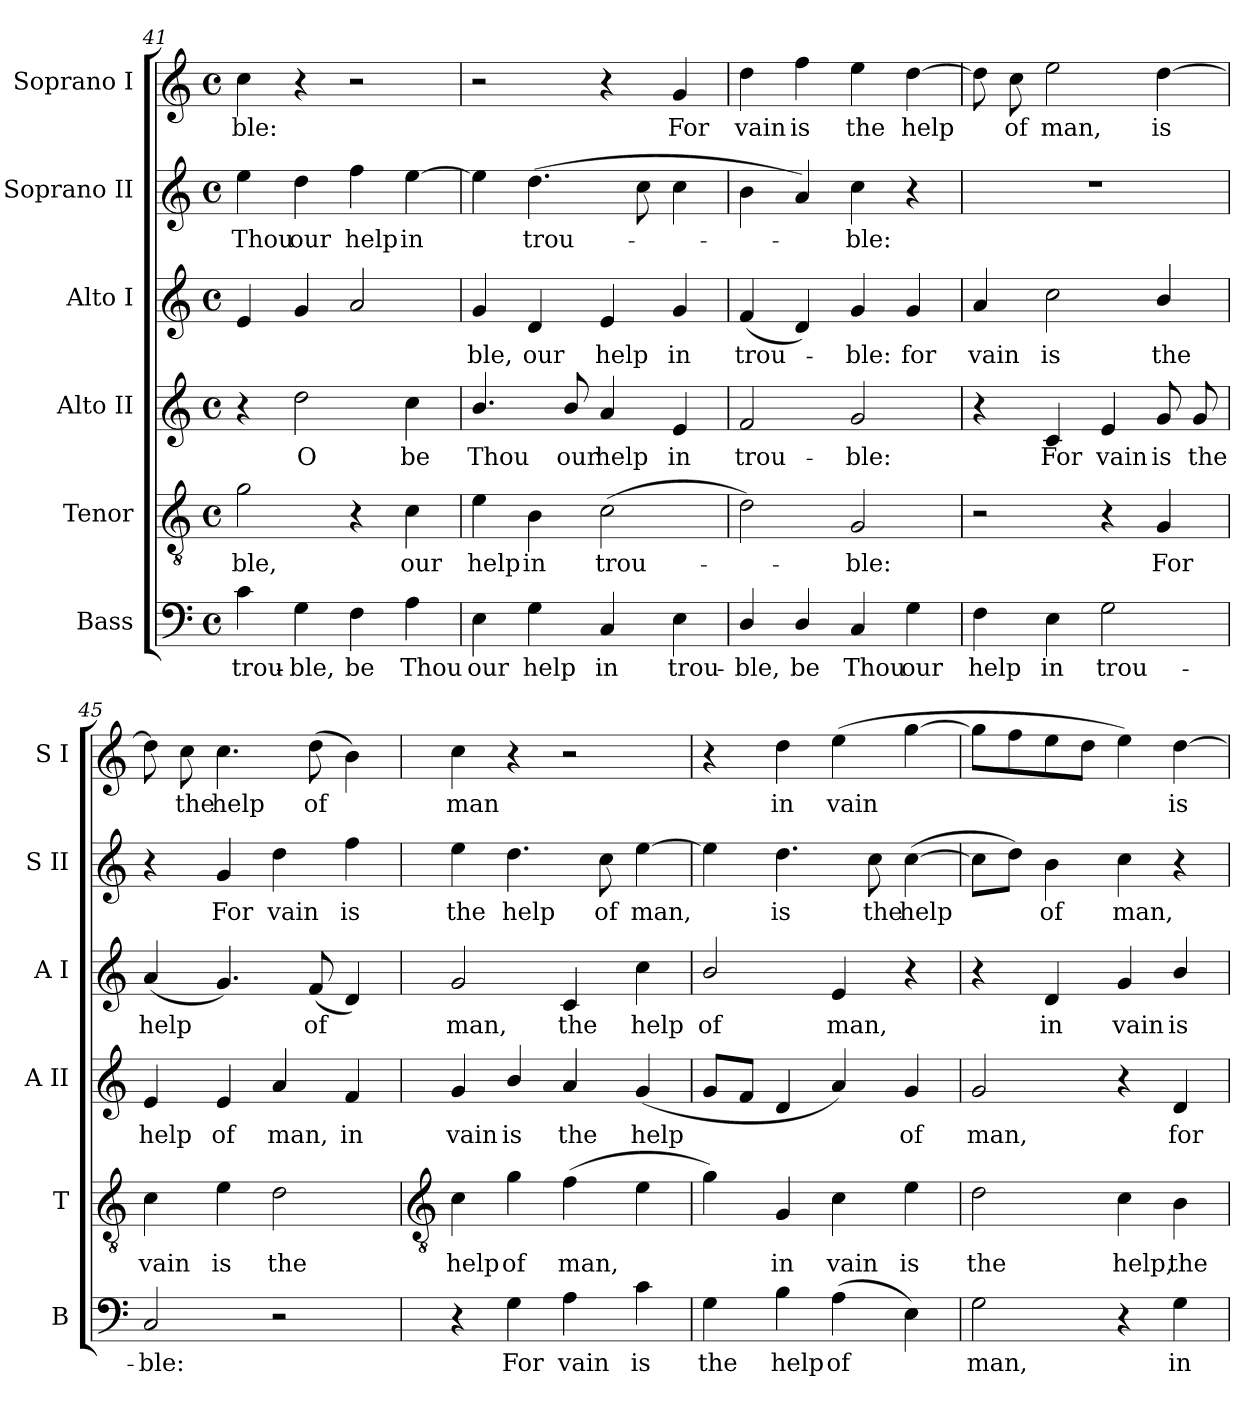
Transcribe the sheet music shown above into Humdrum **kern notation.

**kern	**text	**kern	**text	**kern	**text	**kern	**text	**kern	**text	**kern	**text
*part6	*part6	*part5	*part5	*part4	*part4	*part3	*part3	*part2	*part2	*part1	*part1
*staff6	*staff6	*staff5	*staff5	*staff4	*staff4	*staff3	*staff3	*staff2	*staff2	*staff1	*staff1
*I"Bass	*	*I"Tenor	*	*I"Alto II	*	*I"Alto I	*	*I"Soprano II	*	*I"Soprano I	*
*I'B	*	*I'T	*	*I'A II	*	*I'A I	*	*I'S II	*	*I'S I	*
!!LO:LB:g=z
*clefF4	*	*clefGv2	*	*clefG2	*	*clefG2	*	*clefG2	*	*clefG2	*
*k[]	*	*k[]	*	*k[]	*	*k[]	*	*k[]	*	*k[]	*
*C:	*	*C:	*	*C:	*	*C:	*	*C:	*	*C:	*
*M4/4	*	*M4/4	*	*M4/4	*	*M4/4	*	*M4/4	*	*M4/4	*
*met(c)	*	*met(c)	*	*met(c)	*	*met(c)	*	*met(c)	*	*met(c)	*
=41	=41	=41	=41	=41	=41	=41	=41	=41	=41	=41	=41
!	!LO:LY:b	!	!LO:LY:b	!	!	!	!	!	!LO:LY:b	!	!LO:LY:b
4c	trou-	2g	ble,	4r	.	4e	.	4ee	Thou	4cc	ble:
!	!LO:LY:b	!	!	!	!LO:LY:b	!	!	!	!LO:LY:b	!	!
4G	-ble,	.	.	2dd	O	4g	.	4dd	our	4r	.
!	!LO:LY:b	!	!	!	!	!	!	!	!LO:LY:b	!	!
4F	be	4r	.	.	.	2a	.	4ff	help	2r	.
!	!LO:LY:b	!	!LO:LY:b	!	!LO:LY:b	!	!	!	!LO:LY:b	!	!
4A	Thou	4c	our	4cc	be	.	.	[4ee	in	.	.
=42	=42	=42	=42	=42	=42	=42	=42	=42	=42	=42	=42
!	!LO:LY:b	!	!LO:LY:b	!	!LO:LY:b	!	!LO:LY:b	!	!	!	!
4E	our	4e	help	4.b/	Thou	4g	ble,	4ee]	.	2r	.
!	!LO:LY:b	!	!LO:LY:b	!	!	!	!LO:LY:b	!	!LO:LY:b	!	!
4G	help	4B	in	.	.	4d	our	(>4.dd	trou-	.	.
!	!	!	!	!	!LO:LY:b	!	!	!	!	!	!
.	.	.	.	8b/	our	.	.	.	.	.	.
!	!LO:LY:b	!	!LO:LY:b	!	!LO:LY:b	!	!LO:LY:b	!	!	!	!
4C	in	(>2c	trou-	4a	help	4e	help	.	.	4r	.
.	.	.	.	.	.	.	.	8cc	.	.	.
!	!LO:LY:b	!	!	!	!LO:LY:b	!	!LO:LY:b	!	!	!	!LO:LY:b
4E	trou-	.	.	4e	in	4g	in	4cc	.	4g	For
=43	=43	=43	=43	=43	=43	=43	=43	=43	=43	=43	=43
!	!LO:LY:b	!	!	!	!LO:LY:b	!	!LO:LY:b	!	!	!	!LO:LY:b
4D/	-ble,	2d)	.	2f	trou-	(<4f	trou-	4b	.	4dd	vain
!	!LO:LY:b	!	!	!	!	!	!	!	!	!	!LO:LY:b
4D/	be	.	.	.	.	4d)	.	4a)	.	4ff	is
!	!LO:LY:b	!	!LO:LY:b	!	!LO:LY:b	!	!LO:LY:b	!	!LO:LY:b	!	!LO:LY:b
4C	Thou	2G	ble:	2g	-ble:	4g	ble:	4cc	ble:	4ee	the
!	!LO:LY:b	!	!	!	!	!	!LO:LY:b	!	!	!	!LO:LY:b
4G	our	.	.	.	.	4g	for	4r	.	[4dd	help
=44	=44	=44	=44	=44	=44	=44	=44	=44	=44	=44	=44
!	!LO:LY:b	!	!	!	!	!	!LO:LY:b	!	!	!	!
4F	help	2r	.	4r	.	4a	vain	1r	.	8dd]	.
!	!	!	!	!	!	!	!	!	!	!	!LO:LY:b
.	.	.	.	.	.	.	.	.	.	8cc	of
!	!LO:LY:b	!	!	!	!LO:LY:b	!	!LO:LY:b	!	!	!	!LO:LY:b
4E	in	.	.	4c	For	2cc	is	.	.	2ee	man,
!	!LO:LY:b	!	!	!	!LO:LY:b	!	!	!	!	!	!
2G	trou-	4r	.	4e	vain	.	.	.	.	.	.
!	!	!	!LO:LY:b	!	!LO:LY:b	!	!LO:LY:b	!	!	!	!LO:LY:b
.	.	4G	For	8g	is	4b/	the	.	.	[4dd	is
!	!	!	!	!	!LO:LY:b	!	!	!	!	!	!
.	.	.	.	8g	the	.	.	.	.	.	.
=45	=45	=45	=45	=45	=45	=45	=45	=45	=45	=45	=45
!	!LO:LY:b	!	!LO:LY:b	!	!LO:LY:b	!	!LO:LY:b	!	!	!	!
2C	-ble:	4c	vain	4e	help	(<4a	help	4r	.	8dd]	.
!	!	!	!	!	!	!	!	!	!	!	!LO:LY:b
.	.	.	.	.	.	.	.	.	.	8cc	the
!	!	!	!LO:LY:b	!	!LO:LY:b	!	!	!	!LO:LY:b	!	!LO:LY:b
.	.	4e	is	4e	of	4.g)	.	4g	For	4.cc	help
!	!	!	!LO:LY:b	!	!LO:LY:b	!	!	!	!LO:LY:b	!	!
2r	.	2d	the	4a	man,	.	.	4dd	vain	.	.
!	!	!	!	!	!	!	!LO:LY:b	!	!	!	!LO:LY:b
.	.	.	.	.	.	(<8fL	of	.	.	(>8ddL	of
!	!	!	!	!	!LO:LY:b	!	!	!	!LO:LY:b	!	!
.	.	.	.	4f	in	4d)	.	4ff	is	4b)	.
!!LO:LB:g=z
=46	=46	=46	=46	=46	=46	=46	=46	=46	=46	=46	=46
*	*	*clefGv2	*	*	*	*	*	*	*	*	*
!	!	!	!LO:LY:b	!	!LO:LY:b	!	!LO:LY:b	!	!LO:LY:b	!	!LO:LY:b
4r	.	4c	help	4g	vain	2g	man,	4ee	the	4cc	man
!	!LO:LY:b	!	!LO:LY:b	!	!LO:LY:b	!	!	!	!LO:LY:b	!	!
4G	For	4g	of	4b/	is	.	.	4.dd	help	4r	.
!	!LO:LY:b	!	!LO:LY:b	!	!LO:LY:b	!	!LO:LY:b	!	!	!	!
4A	vain	(>4f	man,	4a	the	4c	the	.	.	2r	.
!	!	!	!	!	!	!	!	!	!LO:LY:b	!	!
.	.	.	.	.	.	.	.	8cc	of	.	.
!	!LO:LY:b	!	!	!	!LO:LY:b	!	!LO:LY:b	!	!LO:LY:b	!	!
4c	is	4e	.	(<4g	help	4cc	help	[4ee	man,	.	.
=47	=47	=47	=47	=47	=47	=47	=47	=47	=47	=47	=47
!	!LO:LY:b	!	!	!	!	!	!LO:LY:b	!	!	!	!
4G	the	4g)	.	8gL	.	2b/	of	4ee]	.	4r	.
.	.	.	.	8fJ	.	.	.	.	.	.	.
!	!LO:LY:b	!	!LO:LY:b	!	!	!	!	!	!LO:LY:b	!	!LO:LY:b
4B	help	4G	in	4d	.	.	.	4.dd	is	4dd	in
!	!LO:LY:b	!	!LO:LY:b	!	!	!	!LO:LY:b	!	!	!	!LO:LY:b
(>4A	of	4c	vain	4a)	.	4e	man,	.	.	(>4ee	vain
!	!	!	!	!	!	!	!	!	!LO:LY:b	!	!
.	.	.	.	.	.	.	.	8cc	the	.	.
!	!	!	!LO:LY:b	!	!LO:LY:b	!	!	!	!LO:LY:b	!	!
4E)	.	4e	is	4g	of	4r	.	(>[4cc	help	[4gg	.
=48	=48	=48	=48	=48	=48	=48	=48	=48	=48	=48	=48
!	!LO:LY:b	!	!LO:LY:b	!	!LO:LY:b	!	!	!	!	!	!
2G	man,	2d	the	2g	man,	4r	.	8ccL]	.	8ggL]	.
.	.	.	.	.	.	.	.	8ddJ)	.	8ff	.
!	!	!	!	!	!	!	!LO:LY:b	!	!LO:LY:b	!	!
.	.	.	.	.	.	4d	in	4b	of	8ee	.
.	.	.	.	.	.	.	.	.	.	8ddJ	.
!	!	!	!LO:LY:b	!	!	!	!LO:LY:b	!	!LO:LY:b	!	!
4r	.	4c	help,	4r	.	4g	vain	4cc	man,	4ee)	.
!	!LO:LY:b	!	!LO:LY:b	!	!LO:LY:b	!	!LO:LY:b	!	!	!	!LO:LY:b
4G	in	4B	the	4d	for	4b/	is	4r	.	[4dd	is
=	=	=	=	=	=	=	=	=	=	=	=
*-	*-	*-	*-	*-	*-	*-	*-	*-	*-	*-	*-
